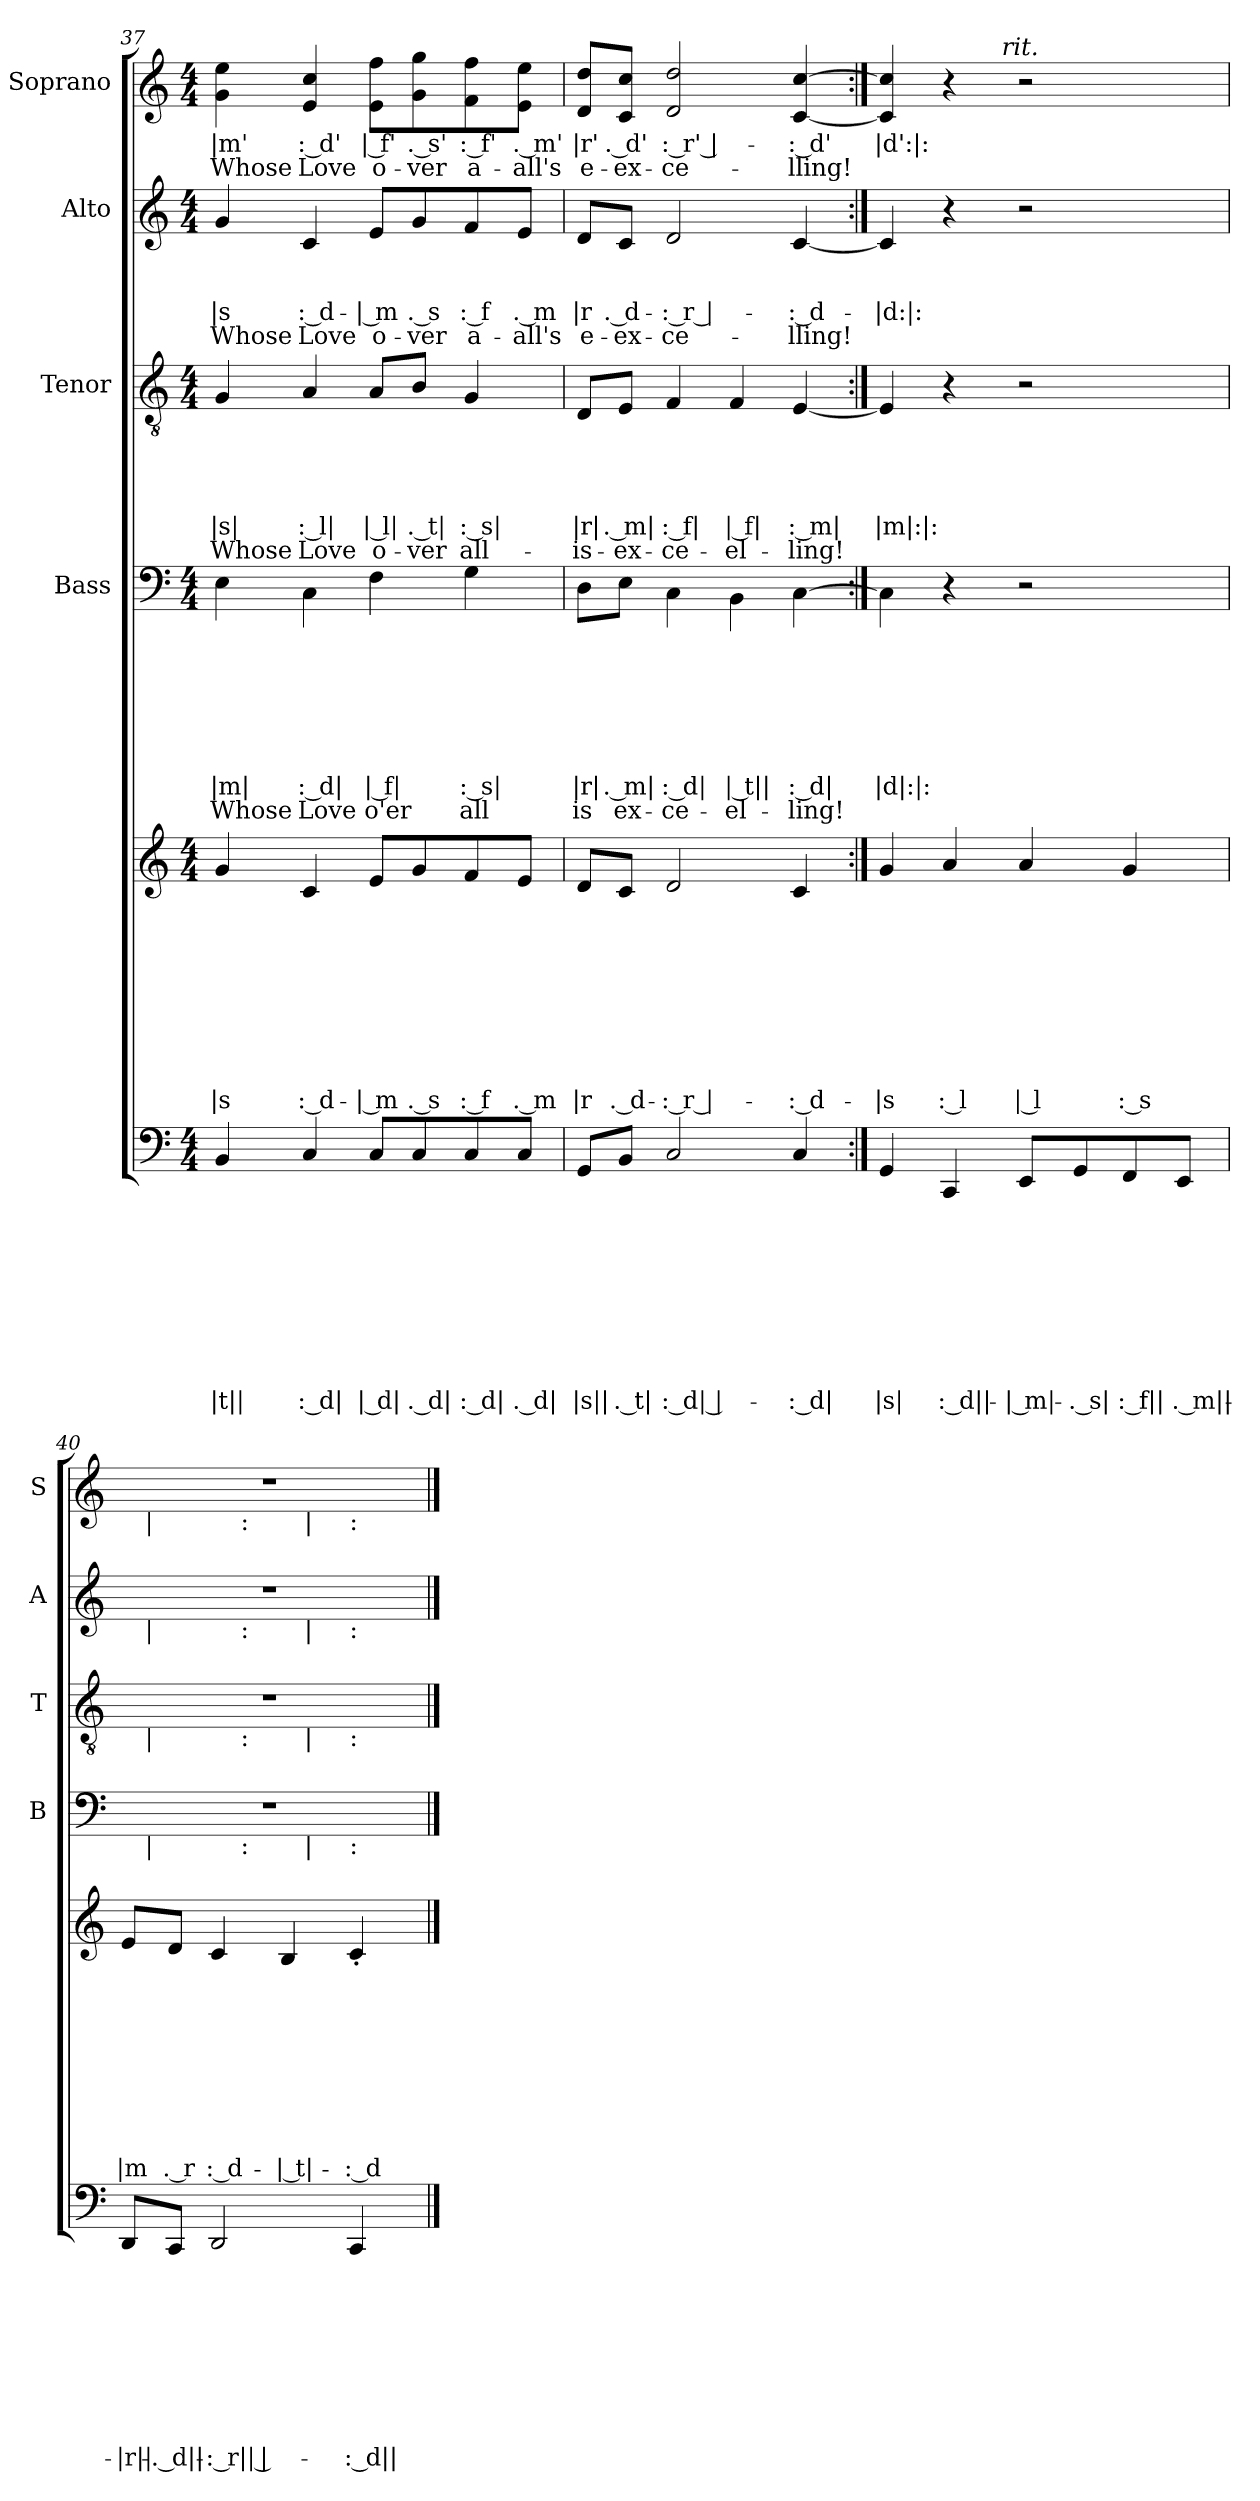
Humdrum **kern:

**kern	**text	**text	**text	**text	**text	**text	**text	**text	**text	**kern	**text	**text	**text	**text	**text	**text	**text	**text	**text	**kern	**text	**text	**text	**text	**text	**text	**text	**text	**kern	**text	**text	**text	**text	**text	**text	**kern	**text	**text	**text	**text	**kern	**text	**text
*part5	*part5	*part5	*part5	*part5	*part5	*part5	*part5	*part5	*part5	*part5	*part5	*part5	*part5	*part5	*part5	*part5	*part5	*part5	*part5	*part4	*part4	*part4	*part4	*part4	*part4	*part4	*part4	*part4	*part3	*part3	*part3	*part3	*part3	*part3	*part3	*part2	*part2	*part2	*part2	*part2	*part1	*part1	*part1
*staff6	*staff6	*staff6	*staff6	*staff6	*staff6	*staff6	*staff6	*staff6	*staff6	*staff5	*staff5	*staff5	*staff5	*staff5	*staff5	*staff5	*staff5	*staff5	*staff5	*staff4	*staff4	*staff4	*staff4	*staff4	*staff4	*staff4	*staff4	*staff4	*staff3	*staff3	*staff3	*staff3	*staff3	*staff3	*staff3	*staff2	*staff2	*staff2	*staff2	*staff2	*staff1	*staff1	*staff1
*	*	*	*	*	*	*	*	*	*	*	*	*	*	*	*	*	*	*	*	*I"Bass	*	*	*	*	*	*	*	*	*I"Tenor	*	*	*	*	*	*	*I"Alto	*	*	*	*	*I"Soprano	*	*
*	*	*	*	*	*	*	*	*	*	*	*	*	*	*	*	*	*	*	*	*I'B	*	*	*	*	*	*	*	*	*I'T	*	*	*	*	*	*	*I'A	*	*	*	*	*I'S	*	*
*clefF4	*	*	*	*	*	*	*	*	*	*clefG2	*	*	*	*	*	*	*	*	*	*clefF4	*	*	*	*	*	*	*	*	*clefGv2	*	*	*	*	*	*	*clefG2	*	*	*	*	*clefG2	*	*
*k[]	*	*	*	*	*	*	*	*	*	*k[]	*	*	*	*	*	*	*	*	*	*k[]	*	*	*	*	*	*	*	*	*k[]	*	*	*	*	*	*	*k[]	*	*	*	*	*k[]	*	*
*C:	*	*	*	*	*	*	*	*	*	*C:	*	*	*	*	*	*	*	*	*	*C:	*	*	*	*	*	*	*	*	*C:	*	*	*	*	*	*	*C:	*	*	*	*	*C:	*	*
*M4/4	*	*	*	*	*	*	*	*	*	*M4/4	*	*	*	*	*	*	*	*	*	*M4/4	*	*	*	*	*	*	*	*	*M4/4	*	*	*	*	*	*	*M4/4	*	*	*	*	*M4/4	*	*
=37	=37	=37	=37	=37	=37	=37	=37	=37	=37	=37	=37	=37	=37	=37	=37	=37	=37	=37	=37	=37	=37	=37	=37	=37	=37	=37	=37	=37	=37	=37	=37	=37	=37	=37	=37	=37	=37	=37	=37	=37	=37	=37	=37
!	!	!	!	!	!	!	!	!	!LO:LY:b:rj	!	!	!	!	!	!	!	!	!	!LO:LY:b:rj	!	!	!	!	!	!	!	!LO:LY:b:rj	!LO:LY:b:rj	!	!	!	!	!	!LO:LY:b:rj	!LO:LY:b:rj	!	!	!	!LO:LY:b:rj	!LO:LY:b:rj	!	!LO:LY:b:rj	!LO:LY:b:rj
4BB/	.	.	.	.	.	.	.	.	|t||	4g/	.	.	.	.	.	.	.	.	|s	4E\	.	.	.	.	.	.	|m|	Whose	4G/	.	.	.	.	|s|	Whose	4g/	.	.	|s	Whose	4g\ 4ee\	|m'	Whose
!	!	!	!	!	!	!	!	!	!LO:LY:b:rj	!	!	!	!	!	!	!	!	!	!LO:LY:b:rj	!	!	!	!	!	!	!	!LO:LY:b:rj	!LO:LY:b:rj	!	!	!	!	!	!LO:LY:b:rj	!LO:LY:b:rj	!	!	!	!LO:LY:b:rj	!LO:LY:b:rj	!	!LO:LY:b:rj	!LO:LY:b:rj
4C/	.	.	.	.	.	.	.	.	: d|	4c/	.	.	.	.	.	.	.	.	: d-	4C\	.	.	.	.	.	.	: d|	Love	4A/	.	.	.	.	: l|	Love	4c/	.	.	: d-	Love	4e/ 4cc/	: d'	Love
!	!	!	!	!	!	!	!	!	!LO:LY:b:rj	!	!	!	!	!	!	!	!	!	!LO:LY:b:rj	!	!	!	!	!	!	!	!LO:LY:b:rj	!LO:LY:b:rj	!	!	!	!	!	!LO:LY:b:rj	!LO:LY:b:rj	!	!	!	!LO:LY:b:rj	!LO:LY:b:rj	!	!LO:LY:b:rj	!LO:LY:b:rj
8C/L	.	.	.	.	.	.	.	.	| d|	8e/L	.	.	.	.	.	.	.	.	-| m	4F\	.	.	.	.	.	.	| f|	o'er	8A/L	.	.	.	.	| l|	o-	8e/L	.	.	-| m	o-	8e\ 8ff\L	| f'	o-
!	!	!	!	!	!	!	!	!	!LO:LY:b:rj	!	!	!	!	!	!	!	!	!	!LO:LY:b:rj	!	!	!	!	!	!	!	!	!	!	!	!	!	!	!LO:LY:b:rj	!LO:LY:b:rj	!	!	!	!LO:LY:b:rj	!LO:LY:b:rj	!	!LO:LY:b:rj	!LO:LY:b:rj
8C/	.	.	.	.	.	.	.	.	. d|	8g/	.	.	.	.	.	.	.	.	. s	.	.	.	.	.	.	.	.	.	8B/J	.	.	.	.	. t|	-ver	8g/	.	.	. s	-ver	8g\ 8gg\	. s'	-ver
!	!	!	!	!	!	!	!	!	!LO:LY:b:rj	!	!	!	!	!	!	!	!	!	!LO:LY:b:rj	!	!	!	!	!	!	!	!LO:LY:b:rj	!LO:LY:b:rj	!	!	!	!	!	!LO:LY:b:rj	!LO:LY:b:rj	!	!	!	!LO:LY:b:rj	!LO:LY:b:rj	!	!LO:LY:b:rj	!LO:LY:b:rj
8C/	.	.	.	.	.	.	.	.	: d|	8f/	.	.	.	.	.	.	.	.	: f	4G\	.	.	.	.	.	.	: s|	all	4G/	.	.	.	.	: s|	all-	8f/	.	.	: f	a-	8f\ 8ff\	: f'	a-
!	!	!	!	!	!	!	!	!	!LO:LY:b:rj	!	!	!	!	!	!	!	!	!	!LO:LY:b:rj	!	!	!	!	!	!	!	!	!	!	!	!	!	!	!	!	!	!	!	!LO:LY:b:rj	!LO:LY:b:rj	!	!LO:LY:b:rj	!LO:LY:b:rj
8C/J	.	.	.	.	.	.	.	.	. d|	8e/J	.	.	.	.	.	.	.	.	. m	.	.	.	.	.	.	.	.	.	.	.	.	.	.	.	.	8e/J	.	.	. m	-all's	8e\ 8ee\J	. m'	-all's
=38	=38	=38	=38	=38	=38	=38	=38	=38	=38	=38	=38	=38	=38	=38	=38	=38	=38	=38	=38	=38	=38	=38	=38	=38	=38	=38	=38	=38	=38	=38	=38	=38	=38	=38	=38	=38	=38	=38	=38	=38	=38	=38	=38
!	!	!	!	!	!	!	!	!	!LO:LY:b:rj	!	!	!	!	!	!	!	!	!	!LO:LY:b:rj	!	!	!	!	!	!	!	!LO:LY:b:rj	!LO:LY:b:rj	!	!	!	!	!	!LO:LY:b:rj	!LO:LY:b:rj	!	!	!	!LO:LY:b:rj	!LO:LY:b:rj	!	!LO:LY:b:rj	!LO:LY:b:rj
8GG/L	.	.	.	.	.	.	.	.	-|s||	8d/L	.	.	.	.	.	.	.	.	|r	8D\L	.	.	.	.	.	.	|r|	is	8D/L	.	.	.	.	|r|	-is-	8d/L	.	.	|r	e-	8d/ 8dd/L	|r'	e-
!	!	!	!	!	!	!	!	!	!LO:LY:b:rj	!	!	!	!	!	!	!	!	!	!LO:LY:b:rj	!	!	!	!	!	!	!	!LO:LY:b:rj	!LO:LY:b:rj	!	!	!	!	!	!LO:LY:b:rj	!LO:LY:b:rj	!	!	!	!LO:LY:b:rj	!LO:LY:b:rj	!	!LO:LY:b:rj	!LO:LY:b:rj
8BB/J	.	.	.	.	.	.	.	.	. t|	8c/J	.	.	.	.	.	.	.	.	. d-	8E\J	.	.	.	.	.	.	. m|	ex-	8E/J	.	.	.	.	. m|	-ex-	8c/J	.	.	. d-	-ex-	8c/ 8cc/J	. d'	-ex-
!	!	!	!	!	!	!	!	!	!LO:LY:b:rj	!	!	!	!	!	!	!	!	!	!LO:LY:b:rj	!	!	!	!	!	!	!	!LO:LY:b:rj	!LO:LY:b:rj	!	!	!	!	!	!LO:LY:b:rj	!LO:LY:b:rj	!	!	!	!LO:LY:b:rj	!LO:LY:b:rj	!	!LO:LY:b:rj	!LO:LY:b:rj
2C/	.	.	.	.	.	.	.	.	: d| |-	2d/	.	.	.	.	.	.	.	.	-: r |-	4C\	.	.	.	.	.	.	: d|	-ce-	4F/	.	.	.	.	: f|	-ce-	2d/	.	.	-: r |-	-ce-	2d/ 2dd/	: r' |-	-ce-
!	!	!	!	!	!	!	!	!	!	!	!	!	!	!	!	!	!	!	!	!	!	!	!	!	!	!	!LO:LY:b:rj	!LO:LY:b:rj	!	!	!	!	!	!LO:LY:b:rj	!LO:LY:b:rj	!	!	!	!	!	!	!	!
.	.	.	.	.	.	.	.	.	.	.	.	.	.	.	.	.	.	.	.	4BB\	.	.	.	.	.	.	| t||	-el-	4F/	.	.	.	.	| f|	-el-	.	.	.	.	.	.	.	.
!	!	!	!	!	!	!	!	!	!LO:LY:b:rj	!	!	!	!	!	!	!	!	!	!LO:LY:b:rj	!	!	!	!	!	!	!	!LO:LY:b:rj	!LO:LY:b:rj	!	!	!	!	!	!LO:LY:b:rj	!LO:LY:b:rj	!	!	!	!LO:LY:b:rj	!LO:LY:b:rj	!	!LO:LY:b:rj	!LO:LY:b:rj
4C/	.	.	.	.	.	.	.	.	-: d|	4c/	.	.	.	.	.	.	.	.	-: d-	[>4C\	.	.	.	.	.	.	: d|	-ling!	[<4E/	.	.	.	.	: m|	-ling!	[<4c/	.	.	-: d-	-lling!	[<4c/ [>4cc/	-: d'	-lling!
=39:|!	=39:|!	=39:|!	=39:|!	=39:|!	=39:|!	=39:|!	=39:|!	=39:|!	=39:|!	=39:|!	=39:|!	=39:|!	=39:|!	=39:|!	=39:|!	=39:|!	=39:|!	=39:|!	=39:|!	=39:|!	=39:|!	=39:|!	=39:|!	=39:|!	=39:|!	=39:|!	=39:|!	=39:|!	=39:|!	=39:|!	=39:|!	=39:|!	=39:|!	=39:|!	=39:|!	=39:|!	=39:|!	=39:|!	=39:|!	=39:|!	=39:|!	=39:|!	=39:|!
!	!	!	!	!	!	!	!	!	!LO:LY:b:rj	!	!	!	!	!	!	!	!	!	!LO:LY:b:rj	!	!	!	!	!	!	!	!LO:LY:b:rj	!	!	!	!	!	!	!LO:LY:b:rj	!	!	!	!	!LO:LY:b:rj	!	!	!LO:LY:b:rj	!
*	*	*	*	*	*	*	*	*	*	*	*	*	*	*	*	*	*	*	*	*	*	*	*	*	*	*	*	*	*	*	*	*	*	*	*	*	*	*	*	*	*^	*	*
4GG/	.	.	.	.	.	.	.	.	|s|	4g/	.	.	.	.	.	.	.	.	|s	4C\]	.	.	.	.	.	.	|d|:|:	.	4E/]	.	.	.	.	|m|:|:	.	4c/]	.	.	-|d:|:-	.	4c/] 4cc/]	4...ryy	|d':|:	.
!	!	!	!	!	!	!	!	!	!LO:LY:b:rj	!	!	!	!	!	!	!	!	!	!LO:LY:b:rj	!	!	!	!	!	!	!	!	!	!	!	!	!	!	!	!	!	!	!	!	!	!	!	!	!
4CC/	.	.	.	.	.	.	.	.	: d||-	4a/	.	.	.	.	.	.	.	.	: l	4r	.	.	.	.	.	.	.	.	4r	.	.	.	.	.	.	4r	.	.	.	.	4r	.	.	.
!	!	!	!	!	!	!	!	!	!	!	!	!	!	!	!	!	!	!	!	!	!	!	!	!	!	!	!	!	!	!	!	!	!	!	!	!	!	!	!	!	!	!LO:TX:a:i:t=rit.	!	!
.	.	.	.	.	.	.	.	.	.	.	.	.	.	.	.	.	.	.	.	.	.	.	.	.	.	.	.	.	.	.	.	.	.	.	.	.	.	.	.	.	.	2ryy	.	.
!	!	!	!	!	!	!	!	!	!LO:LY:b:rj	!	!	!	!	!	!	!	!	!	!LO:LY:b:rj	!	!	!	!	!	!	!	!	!	!	!	!	!	!	!	!	!	!	!	!	!	!	!	!	!
8EE/L	.	.	.	.	.	.	.	.	-| m|-	4a/	.	.	.	.	.	.	.	.	| l	2r	.	.	.	.	.	.	.	.	2r	.	.	.	.	.	.	2r	.	.	.	.	2r	.	.	.
!	!	!	!	!	!	!	!	!	!LO:LY:b:rj	!	!	!	!	!	!	!	!	!	!	!	!	!	!	!	!	!	!	!	!	!	!	!	!	!	!	!	!	!	!	!	!	!	!	!
8GG/	.	.	.	.	.	.	.	.	-. s|	.	.	.	.	.	.	.	.	.	.	.	.	.	.	.	.	.	.	.	.	.	.	.	.	.	.	.	.	.	.	.	.	.	.	.
!	!	!	!	!	!	!	!	!	!LO:LY:b:rj	!	!	!	!	!	!	!	!	!	!LO:LY:b:rj	!	!	!	!	!	!	!	!	!	!	!	!	!	!	!	!	!	!	!	!	!	!	!	!	!
8FF/	.	.	.	.	.	.	.	.	: f||	4g/	.	.	.	.	.	.	.	.	: s	.	.	.	.	.	.	.	.	.	.	.	.	.	.	.	.	.	.	.	.	.	.	.	.	.
!	!	!	!	!	!	!	!	!	!LO:LY:b:rj	!	!	!	!	!	!	!	!	!	!	!	!	!	!	!	!	!	!	!	!	!	!	!	!	!	!	!	!	!	!	!	!	!	!	!
8EE/J	.	.	.	.	.	.	.	.	. m||-	.	.	.	.	.	.	.	.	.	.	.	.	.	.	.	.	.	.	.	.	.	.	.	.	.	.	.	.	.	.	.	.	.	.	.
.	.	.	.	.	.	.	.	.	.	.	.	.	.	.	.	.	.	.	.	.	.	.	.	.	.	.	.	.	.	.	.	.	.	.	.	.	.	.	.	.	.	32ryy	.	.
=40	=40	=40	=40	=40	=40	=40	=40	=40	=40	=40	=40	=40	=40	=40	=40	=40	=40	=40	=40	=40	=40	=40	=40	=40	=40	=40	=40	=40	=40	=40	=40	=40	=40	=40	=40	=40	=40	=40	=40	=40	=40	=40	=40	=40
!	!	!	!	!	!	!	!	!	!LO:LY:b:rj	!	!	!	!	!	!	!	!	!	!LO:LY:b:rj	!	!	!	!	!	!	!	!	!	!	!	!	!	!	!	!	!	!	!	!	!	!	!	!	!
*	*	*	*	*	*	*	*	*	*	*	*	*	*	*	*	*	*	*	*	*^	*	*	*	*	*	*	*	*	*^	*	*	*	*	*	*	*^	*	*	*	*	*^	*^	*	*
*	*	*	*	*	*	*	*	*	*	*	*	*	*	*	*	*	*	*	*	*	*^	*	*	*	*	*	*	*	*	*	*^	*	*	*	*	*	*	*	*^	*	*	*	*	*	*	*^	*	*	*
*	*	*	*	*	*	*	*	*	*	*	*	*	*	*	*	*	*	*	*	*	*	*^	*	*	*	*	*	*	*	*	*	*	*^	*	*	*	*	*	*	*	*	*^	*	*	*	*	*	*	*	*	*	*	*
*	*	*	*	*	*	*	*	*	*	*	*	*	*	*	*	*	*	*	*	*	*	*	*^	*	*	*	*	*	*	*	*	*	*	*	*^	*	*	*	*	*	*	*	*	*	*^	*	*	*	*	*	*	*	*	*	*	*
8DD/L	.	.	.	.	.	.	.	.	-|r||-	8e/L	.	.	.	.	.	.	.	.	-|m	1r	16ryy	4ryy	2ryy	2.ryy	.	.	.	.	.	.	.	.	1r	16ryy	4ryy	2ryy	2.ryy	.	.	.	.	.	.	1r	16ryy	4ryy	2ryy	2.ryy	.	.	.	.	1r	16ryy	4ryy	2ryy	2.ryy	.	.
!	!	!	!	!	!	!	!	!	!	!	!	!	!	!	!	!	!	!	!	!	!	!	!	!	!	!	!	!	!	!	!	!	!	!	!	!	!	!	!	!	!	!	!	!	!	!	!	!	!	!	!	!	!	!LO:TX:b:t=|	!	!	!	!	!
!	!	!	!	!	!	!	!	!	!	!	!	!	!	!	!	!	!	!	!	!	!	!	!	!	!	!	!	!	!	!	!	!	!	!	!	!	!	!	!	!	!	!	!	!	!LO:TX:b:t=|	!	!	!	!	!	!	!	!	!	!	!	!	!	!
!	!	!	!	!	!	!	!	!	!	!	!	!	!	!	!	!	!	!	!	!	!	!	!	!	!	!	!	!	!	!	!	!	!	!LO:TX:b:t=|	!	!	!	!	!	!	!	!	!	!	!	!	!	!	!	!	!	!	!	!	!	!	!	!	!
!	!	!	!	!	!	!	!	!	!	!	!	!	!	!	!	!	!	!	!	!	!LO:TX:b:t=|	!	!	!	!	!	!	!	!	!	!	!	!	!	!	!	!	!	!	!	!	!	!	!	!	!	!	!	!	!	!	!	!	!	!	!	!	!	!
.	.	.	.	.	.	.	.	.	.	.	.	.	.	.	.	.	.	.	.	.	2...ryy	.	.	.	.	.	.	.	.	.	.	.	.	2...ryy	.	.	.	.	.	.	.	.	.	.	2...ryy	.	.	.	.	.	.	.	.	2...ryy	.	.	.	.	.
!	!	!	!	!	!	!	!	!	!LO:LY:b:rj	!	!	!	!	!	!	!	!	!	!LO:LY:b:rj	!	!	!	!	!	!	!	!	!	!	!	!	!	!	!	!	!	!	!	!	!	!	!	!	!	!	!	!	!	!	!	!	!	!	!	!	!	!	!	!
8CC/J	.	.	.	.	.	.	.	.	-. d||-	8d/J	.	.	.	.	.	.	.	.	. r	.	.	.	.	.	.	.	.	.	.	.	.	.	.	.	.	.	.	.	.	.	.	.	.	.	.	.	.	.	.	.	.	.	.	.	.	.	.	.	.
!	!	!	!	!	!	!	!	!	!LO:LY:b:rj	!	!	!	!	!	!	!	!	!	!LO:LY:b:rj	!	!	!	!	!	!	!	!	!	!	!	!	!	!	!	!	!	!	!	!	!	!	!	!	!	!	!	!	!	!	!	!	!	!	!	!	!	!	!	!
2DD/	.	.	.	.	.	.	.	.	-: r|| |-	4c/	.	.	.	.	.	.	.	.	: d-	.	.	16.ryy	.	.	.	.	.	.	.	.	.	.	.	.	16.ryy	.	.	.	.	.	.	.	.	.	.	16.ryy	.	.	.	.	.	.	.	.	16.ryy	.	.	.	.
!	!	!	!	!	!	!	!	!	!	!	!	!	!	!	!	!	!	!	!	!	!	!	!	!	!	!	!	!	!	!	!	!	!	!	!	!	!	!	!	!	!	!	!	!	!	!	!	!	!	!	!	!	!	!	!LO:TX:b:t=&colon;	!	!	!	!
!	!	!	!	!	!	!	!	!	!	!	!	!	!	!	!	!	!	!	!	!	!	!	!	!	!	!	!	!	!	!	!	!	!	!	!	!	!	!	!	!	!	!	!	!	!	!LO:TX:b:t=&colon;	!	!	!	!	!	!	!	!	!	!	!	!	!
!	!	!	!	!	!	!	!	!	!	!	!	!	!	!	!	!	!	!	!	!	!	!	!	!	!	!	!	!	!	!	!	!	!	!	!LO:TX:b:t=&colon;	!	!	!	!	!	!	!	!	!	!	!	!	!	!	!	!	!	!	!	!	!	!	!	!
!	!	!	!	!	!	!	!	!	!	!	!	!	!	!	!	!	!	!	!	!	!	!LO:TX:b:t=&colon;	!	!	!	!	!	!	!	!	!	!	!	!	!	!	!	!	!	!	!	!	!	!	!	!	!	!	!	!	!	!	!	!	!	!	!	!	!
.	.	.	.	.	.	.	.	.	.	.	.	.	.	.	.	.	.	.	.	.	.	2ryy	.	.	.	.	.	.	.	.	.	.	.	.	2ryy	.	.	.	.	.	.	.	.	.	.	2ryy	.	.	.	.	.	.	.	.	2ryy	.	.	.	.
!	!	!	!	!	!	!	!	!	!	!	!	!	!	!	!	!	!	!	!LO:LY:b:rj	!	!	!	!	!	!	!	!	!	!	!	!	!	!	!	!	!	!	!	!	!	!	!	!	!	!	!	!	!	!	!	!	!	!	!	!	!	!	!	!
.	.	.	.	.	.	.	.	.	.	4B/	.	.	.	.	.	.	.	.	-| t|-	.	.	.	16ryy	.	.	.	.	.	.	.	.	.	.	.	.	16ryy	.	.	.	.	.	.	.	.	.	.	16ryy	.	.	.	.	.	.	.	.	16ryy	.	.	.
!	!	!	!	!	!	!	!	!	!	!	!	!	!	!	!	!	!	!	!	!	!	!	!	!	!	!	!	!	!	!	!	!	!	!	!	!	!	!	!	!	!	!	!	!	!	!	!	!	!	!	!	!	!	!	!	!LO:TX:b:t=|	!	!	!
!	!	!	!	!	!	!	!	!	!	!	!	!	!	!	!	!	!	!	!	!	!	!	!	!	!	!	!	!	!	!	!	!	!	!	!	!	!	!	!	!	!	!	!	!	!	!	!LO:TX:b:t=|	!	!	!	!	!	!	!	!	!	!	!	!
!	!	!	!	!	!	!	!	!	!	!	!	!	!	!	!	!	!	!	!	!	!	!	!	!	!	!	!	!	!	!	!	!	!	!	!	!LO:TX:b:t=|	!	!	!	!	!	!	!	!	!	!	!	!	!	!	!	!	!	!	!	!	!	!	!
!	!	!	!	!	!	!	!	!	!	!	!	!	!	!	!	!	!	!	!	!	!	!	!LO:TX:b:t=|	!	!	!	!	!	!	!	!	!	!	!	!	!	!	!	!	!	!	!	!	!	!	!	!	!	!	!	!	!	!	!	!	!	!	!	!
.	.	.	.	.	.	.	.	.	.	.	.	.	.	.	.	.	.	.	.	.	.	.	4..ryy	.	.	.	.	.	.	.	.	.	.	.	.	4..ryy	.	.	.	.	.	.	.	.	.	.	4..ryy	.	.	.	.	.	.	.	.	4..ryy	.	.	.
!	!	!	!	!	!	!	!	!	!	!	!	!	!	!	!	!	!	!	!	!	!	!	!	!	!	!	!	!	!	!	!	!	!	!	!	!	!	!	!	!	!	!	!	!	!	!	!	!	!	!	!	!	!	!	!	!	!LO:TX:b:t=&colon;	!	!
!	!	!	!	!	!	!	!	!	!	!	!	!	!	!	!	!	!	!	!	!	!	!	!	!	!	!	!	!	!	!	!	!	!	!	!	!	!	!	!	!	!	!	!	!	!	!	!	!LO:TX:b:t=&colon;	!	!	!	!	!	!	!	!	!	!	!
!	!	!	!	!	!	!	!	!	!	!	!	!	!	!	!	!	!	!	!	!	!	!	!	!	!	!	!	!	!	!	!	!	!	!	!	!	!LO:TX:b:t=&colon;	!	!	!	!	!	!	!	!	!	!	!	!	!	!	!	!	!	!	!	!	!	!
!	!	!	!	!	!	!	!	!	!	!	!	!	!	!	!	!	!	!	!	!	!	!	!	!LO:TX:b:t=&colon;	!	!	!	!	!	!	!	!	!	!	!	!	!	!	!	!	!	!	!	!	!	!	!	!	!	!	!	!	!	!	!	!	!	!	!
!	!	!	!	!	!	!	!	!	!LO:LY:b:rj	!	!	!	!	!	!	!	!	!	!LO:LY:b:rj	!	!	!	!	!	!	!	!	!	!	!	!	!	!	!	!	!	!	!	!	!	!	!	!	!	!	!	!	!	!	!	!	!	!	!	!	!	!	!	!
4CC/	.	.	.	.	.	.	.	.	-: d||-	4c'</	.	.	.	.	.	.	.	.	-: d-	.	.	.	.	4ryy	.	.	.	.	.	.	.	.	.	.	.	.	4ryy	.	.	.	.	.	.	.	.	.	.	4ryy	.	.	.	.	.	.	.	.	4ryy	.	.
.	.	.	.	.	.	.	.	.	.	.	.	.	.	.	.	.	.	.	.	.	.	8ryy	.	.	.	.	.	.	.	.	.	.	.	.	8ryy	.	.	.	.	.	.	.	.	.	.	8ryy	.	.	.	.	.	.	.	.	8ryy	.	.	.	.
.	.	.	.	.	.	.	.	.	.	.	.	.	.	.	.	.	.	.	.	.	.	32ryy	.	.	.	.	.	.	.	.	.	.	.	.	32ryy	.	.	.	.	.	.	.	.	.	.	32ryy	.	.	.	.	.	.	.	.	32ryy	.	.	.	.
*	*	*	*	*	*	*	*	*	*	*	*	*	*	*	*	*	*	*	*	*v	*v	*v	*v	*v	*	*	*	*	*	*	*	*	*	*	*	*	*	*	*	*	*	*	*	*v	*v	*v	*v	*v	*	*	*	*	*v	*v	*v	*v	*v	*	*
*	*	*	*	*	*	*	*	*	*	*	*	*	*	*	*	*	*	*	*	*	*	*	*	*	*	*	*	*	*v	*v	*v	*v	*v	*	*	*	*	*	*	*	*	*	*	*	*	*	*
==	==	==	==	==	==	==	==	==	==	==	==	==	==	==	==	==	==	==	==	==	==	==	==	==	==	==	==	==	==	==	==	==	==	==	==	==	==	==	==	==	==	==	==
*-	*-	*-	*-	*-	*-	*-	*-	*-	*-	*-	*-	*-	*-	*-	*-	*-	*-	*-	*-	*-	*-	*-	*-	*-	*-	*-	*-	*-	*-	*-	*-	*-	*-	*-	*-	*-	*-	*-	*-	*-	*-	*-	*-
